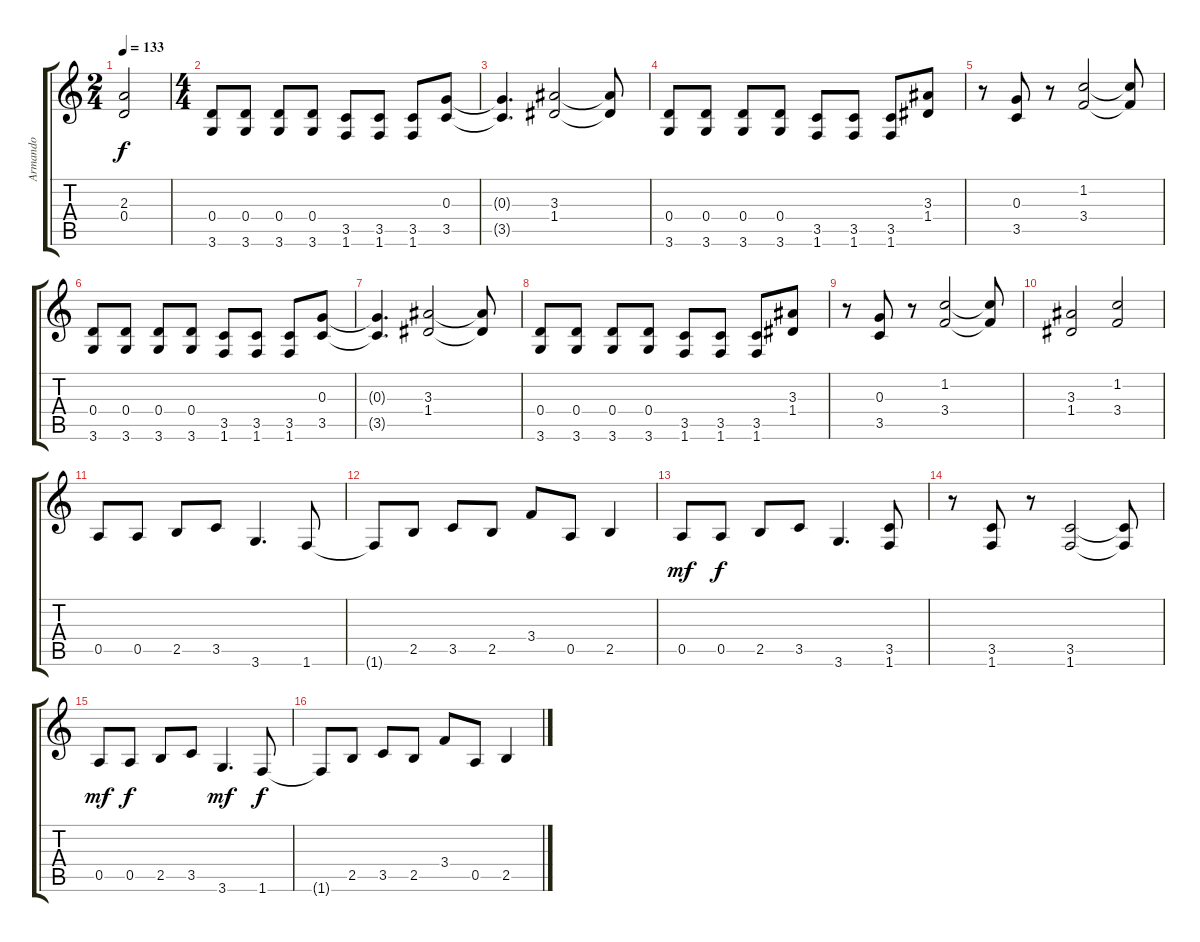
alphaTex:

\track ("Armando" "Armando") {instrument distortionguitar}
\staff {score tabs}
\tuning (E4 B3 G3 D3 A2 E2) {hide}
\ts (2 4)
\tempo 133
\clef g2
\ks c
(2.3{t} 0.4{t}).2{dy f} |
\ts (4 4)
(0.4 3.6).8 (0.4 3.6).8 (0.4 3.6).8 (0.4 3.6).8 (3.5 1.6).8 (3.5 1.6).8 (3.5 1.6).8 (0.3 3.5).8 |
(0.3{t} 3.5{t}).4{d} (3.3 1.4).2 (3.3{t} 1.4{t}).8 |
(0.4 3.6).8 (0.4 3.6).8 (0.4 3.6).8 (0.4 3.6).8 (3.5 1.6).8 (3.5 1.6).8 (3.5 1.6).8 (3.3 1.4).8 |
r.8 (0.3 3.5).8 r.8 (1.2 3.4).2 (1.2{t} 3.4{t}).8 |
(0.4 3.6).8 (0.4 3.6).8 (0.4 3.6).8 (0.4 3.6).8 (3.5 1.6).8 (3.5 1.6).8 (3.5 1.6).8 (0.3 3.5).8 |
(0.3{t} 3.5{t}).4{d} (3.3 1.4).2 (3.3{t} 1.4{t}).8 |
(0.4 3.6).8 (0.4 3.6).8 (0.4 3.6).8 (0.4 3.6).8 (3.5 1.6).8 (3.5 1.6).8 (3.5 1.6).8 (3.3 1.4).8 |
r.8 (0.3 3.5).8 r.8 (1.2 3.4).2 (1.2{t} 3.4{t}).8 |
(3.3 1.4).2 (1.2 3.4).2 |
0.5.8 0.5.8 2.5.8 3.5.8 3.6.4{d} 1.6.8 |
1.6{t}.8 2.5.8 3.5.8 2.5.8 3.4.8 0.5.8 2.5.4 |
0.5.8{dy mf} 0.5.8{dy f} 2.5.8 3.5.8 3.6.4{d} (3.5 1.6).8 |
r.8 (3.5 1.6).8 r.8 (3.5 1.6).2 (3.5{t} 1.6{t}).8 |
0.5.8{dy mf} 0.5.8{dy f} 2.5.8 3.5.8 3.6.4{d dy mf} 1.6.8{dy f} |
1.6{t}.8 2.5.8 3.5.8 2.5.8 3.4.8 0.5.8 2.5.4
